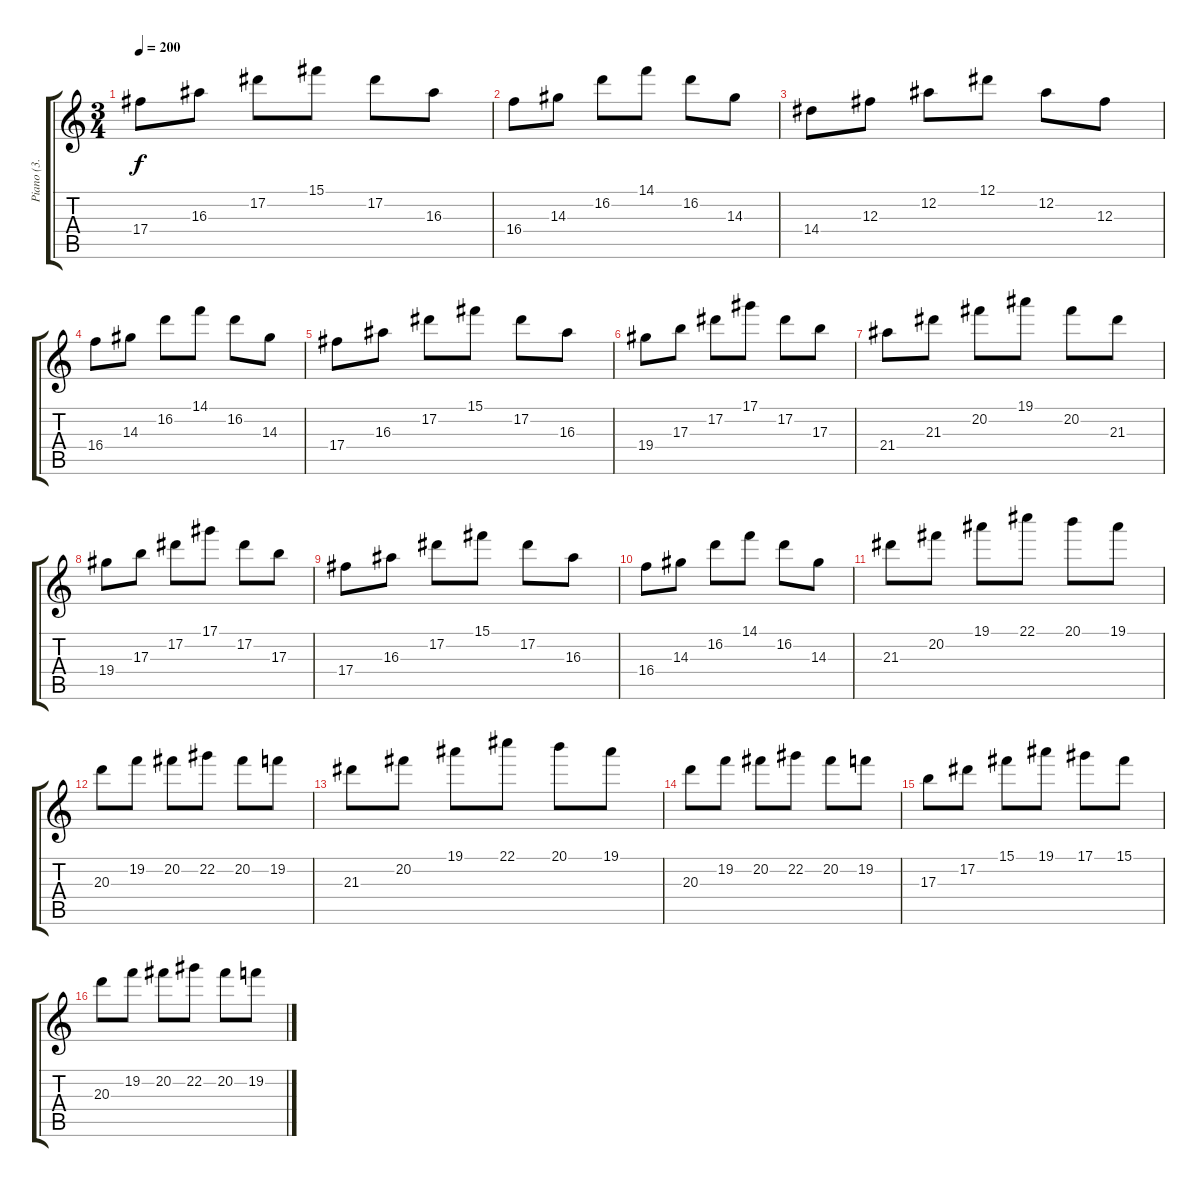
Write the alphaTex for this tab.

\track ("Piano (3. Guitar)" "Piano (3. ") {instrument acousticguitarsteel}
\staff {score tabs}
\tuning (Eb4 Bb3 Gb3 Db3 Ab2 Eb2) {hide}
\ts (3 4)
\tempo 200
\clef g2
\ks c
17.4.8{dy f} 16.3.8 17.2.8 15.1.8 17.2.8 16.3.8 |
16.4.8 14.3.8 16.2.8 14.1.8 16.2.8 14.3.8 |
14.4.8 12.3.8 12.2.8 12.1.8 12.2.8 12.3.8 |
16.4.8 14.3.8 16.2.8 14.1.8 16.2.8 14.3.8 |
17.4.8 16.3.8 17.2.8 15.1.8 17.2.8 16.3.8 |
19.4.8 17.3.8 17.2.8 17.1.8 17.2.8 17.3.8 |
21.4.8 21.3.8 20.2.8 19.1.8 20.2.8 21.3.8 |
19.4.8 17.3.8 17.2.8 17.1.8 17.2.8 17.3.8 |
17.4.8 16.3.8 17.2.8 15.1.8 17.2.8 16.3.8 |
16.4.8 14.3.8 16.2.8 14.1.8 16.2.8 14.3.8 |
21.3.8 20.2.8 19.1.8 22.1.8 20.1.8 19.1.8 |
20.3.8 19.2.8 20.2.8 22.2.8 20.2.8 19.2.8 |
21.3.8 20.2.8 19.1.8 22.1.8 20.1.8 19.1.8 |
20.3.8 19.2.8 20.2.8 22.2.8 20.2.8 19.2.8 |
17.3.8 17.2.8 15.1.8 19.1.8 17.1.8 15.1.8 |
20.3.8 19.2.8 20.2.8 22.2.8 20.2.8 19.2.8
